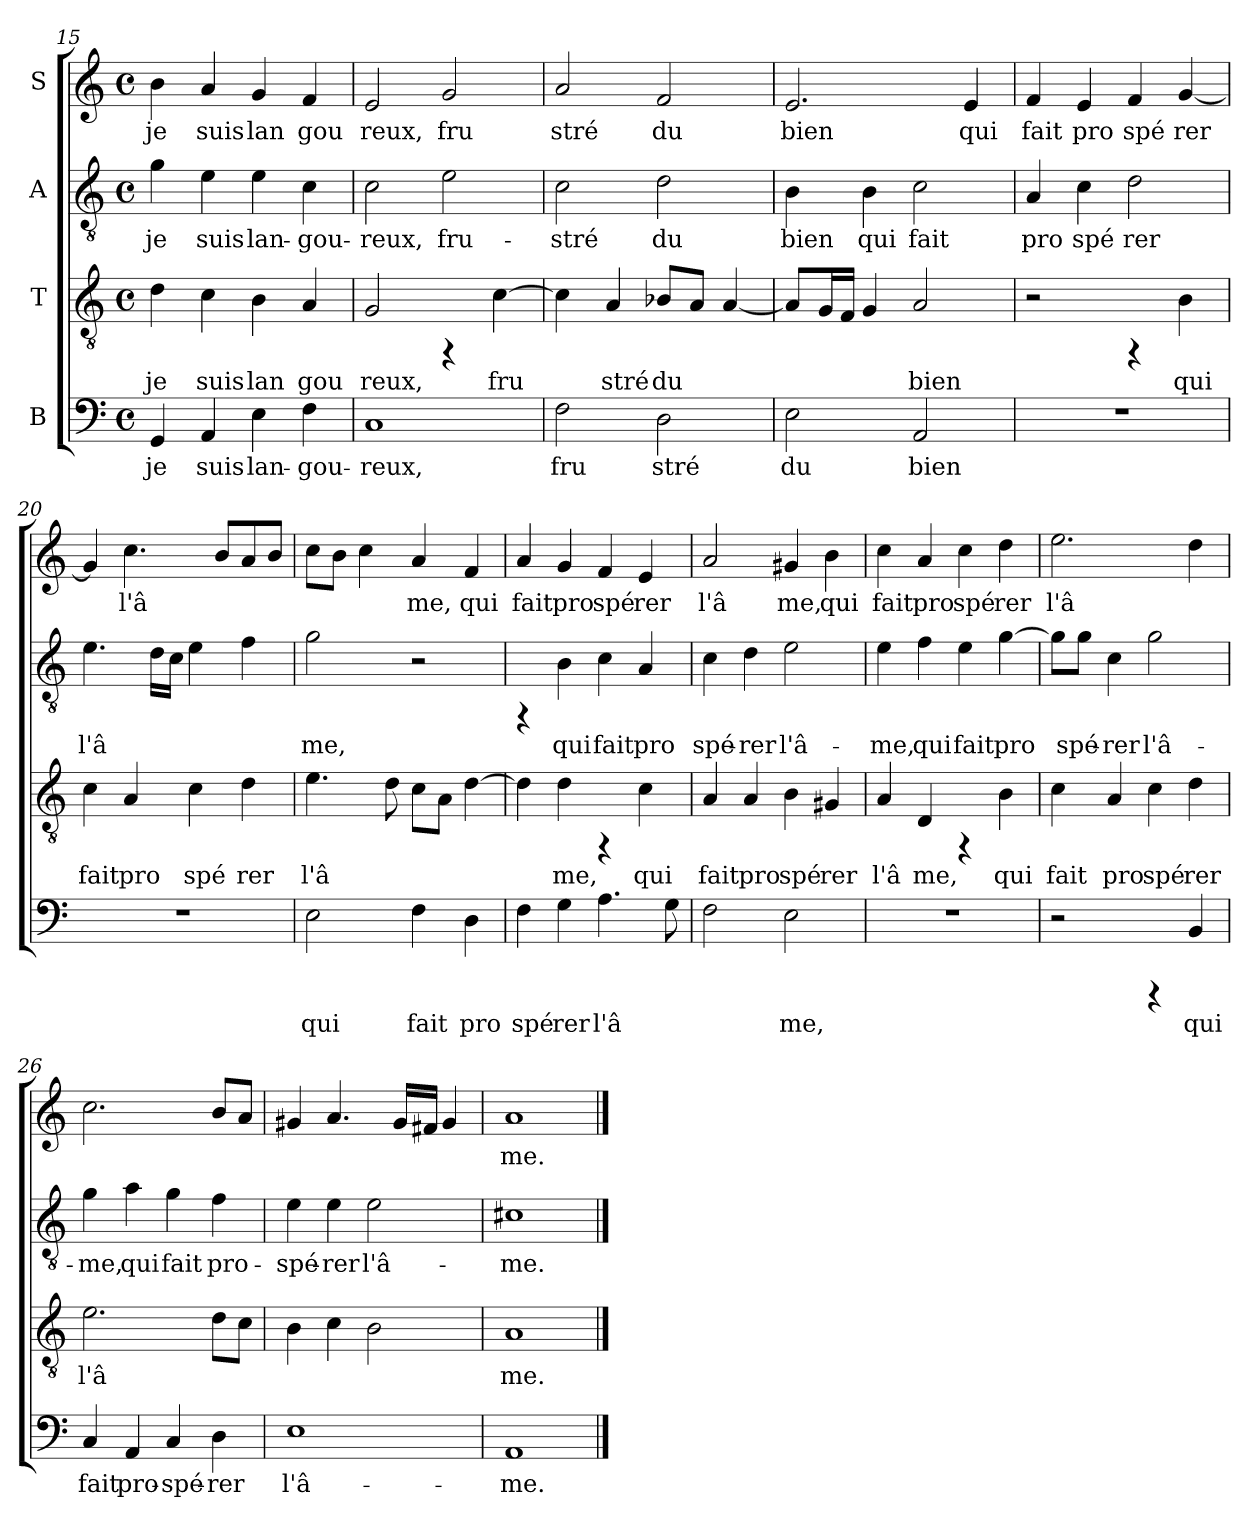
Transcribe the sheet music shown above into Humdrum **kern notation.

**kern	**text	**kern	**text	**kern	**text	**kern	**text
*part4	*part4	*part3	*part3	*part2	*part2	*part1	*part1
*staff4	*staff4	*staff3	*staff3	*staff2	*staff2	*staff1	*staff1
*I"B	*	*I"T	*	*I"A	*	*I"S	*
*clefF4	*	*clefGv2	*	*clefGv2	*	*clefG2	*
*k[]	*	*k[]	*	*k[]	*	*k[]	*
*C:	*	*C:	*	*C:	*	*C:	*
*M4/4	*	*M4/4	*	*M4/4	*	*M4/4	*
*met(c)	*	*met(c)	*	*met(c)	*	*met(c)	*
=15	=15	=15	=15	=15	=15	=15	=15
!	!LO:LY:b:cj	!	!LO:LY:b:cj	!	!LO:LY:b:cj	!	!LO:LY:b:cj
4GG/	je	4d\	je	4g\	je	4b\	je
!	!LO:LY:b:cj	!	!LO:LY:b:cj	!	!LO:LY:b:cj	!	!LO:LY:b:cj
4AA/	suis	4c\	suis	4e\	suis	4a/	suis
!	!LO:LY:b:cj	!	!LO:LY:b:cj	!	!LO:LY:b:cj	!	!LO:LY:b:cj
4E\	lan-	4B\	lan	4e\	lan-	4g/	lan
!	!LO:LY:b:cj	!	!LO:LY:b:cj	!	!LO:LY:b:cj	!	!LO:LY:b:cj
4F\	-gou-	4A/	gou	4c\	-gou-	4f/	gou
=16	=16	=16	=16	=16	=16	=16	=16
!	!LO:LY:b:cj	!	!LO:LY:b:cj	!	!LO:LY:b:cj	!	!LO:LY:b:cj
1C	-reux,	2G/	reux,	2c\	-reux,	2e/	reux,
!	!	!	!	!	!LO:LY:b:cj	!	!LO:LY:b:cj
.	.	4rFF	.	2e\	fru-	2g/	fru
!	!	!	!LO:LY:b:cj	!	!	!	!
.	.	[>4c\	fru	.	.	.	.
!!LO:PB:g=z
=17	=17	=17	=17	=17	=17	=17	=17
!	!LO:LY:b:cj	!	!LO:LY:b:cj	!	!LO:LY:b:cj	!	!LO:LY:b:cj
2F\	fru	4c\]	.	2c\	-stré	2a/	stré
!	!	!	!LO:LY:b:cj	!	!	!	!
.	.	4A/	stré	.	.	.	.
!	!LO:LY:b:cj	!	!LO:LY:b:cj	!	!LO:LY:b:cj	!	!LO:LY:b:cj
2D\	stré	8B-X/L	du	2d\	du	2f/	du
!	!	!	!LO:LY:b:cj	!	!	!	!
.	.	8A/J	.	.	.	.	.
!	!	!	!LO:LY:b:cj	!	!	!	!
.	.	[<4A/	.	.	.	.	.
=18	=18	=18	=18	=18	=18	=18	=18
!	!LO:LY:b:cj	!	!LO:LY:b:cj	!	!LO:LY:b:cj	!	!LO:LY:b:cj
2E\	du	8A/L]	.	4B\	bien	2.e/	bien
!	!	!	!LO:LY:b:cj	!	!	!	!
.	.	16G/	.	.	.	.	.
!	!	!	!LO:LY:b:cj	!	!	!	!
.	.	16F/J	.	.	.	.	.
!	!	!	!LO:LY:b:cj	!	!LO:LY:b:cj	!	!
.	.	4G/	.	4B\	qui	.	.
!	!LO:LY:b:cj	!	!LO:LY:b:cj	!	!LO:LY:b:cj	!	!
2AA/	bien	2A/	bien	2c\	fait	.	.
!	!	!	!	!	!	!	!LO:LY:b:cj
.	.	.	.	.	.	4e/	qui
=19	=19	=19	=19	=19	=19	=19	=19
!	!	!	!	!	!LO:LY:b:cj	!	!LO:LY:b:cj
1r	.	2r	.	4A/	pro	4f/	fait
!	!	!	!	!	!LO:LY:b:cj	!	!LO:LY:b:cj
.	.	.	.	4c\	spé	4e/	pro
!	!	!	!	!	!LO:LY:b:cj	!	!LO:LY:b:cj
.	.	4rFF	.	2d\	rer	4f/	spé
!	!	!	!LO:LY:b:cj	!	!	!	!LO:LY:b:cj
.	.	4B\	qui	.	.	[<4g/	rer
=20	=20	=20	=20	=20	=20	=20	=20
!	!	!	!LO:LY:b:cj	!	!LO:LY:b:cj	!	!LO:LY:b:cj
1r	.	4c\	fait	4.e\	l'â	4g/]	.
!	!	!	!LO:LY:b:cj	!	!	!	!LO:LY:b:cj
.	.	4A/	pro	.	.	4.cc\	l'â
!	!	!	!	!	!LO:LY:b:cj	!	!
.	.	.	.	16d\L	.	.	.
!	!	!	!	!	!LO:LY:b:cj	!	!
.	.	.	.	16c\J	.	.	.
!	!	!	!LO:LY:b:cj	!	!LO:LY:b:cj	!	!
.	.	4c\	spé	4e\	.	.	.
!	!	!	!	!	!	!	!LO:LY:b:cj
.	.	.	.	.	.	8b/L	.
!	!	!	!LO:LY:b:cj	!	!LO:LY:b:cj	!	!LO:LY:b:cj
.	.	4d\	rer	4f\	.	8a/	.
!	!	!	!	!	!	!	!LO:LY:b:cj
.	.	.	.	.	.	8b/J	.
=21	=21	=21	=21	=21	=21	=21	=21
!	!LO:LY:b:cj	!	!LO:LY:b:cj	!	!LO:LY:b:cj	!	!LO:LY:b:cj
2E\	qui	4.e\	l'â	2g\	me,	8cc\L	.
!	!	!	!	!	!	!	!LO:LY:b:cj
.	.	.	.	.	.	8b\J	.
!	!	!	!	!	!	!	!LO:LY:b:cj
.	.	.	.	.	.	4cc\	.
!	!	!	!LO:LY:b:cj	!	!	!	!
.	.	8d\	.	.	.	.	.
!	!LO:LY:b:cj	!	!LO:LY:b:cj	!	!	!	!LO:LY:b:cj
4F\	fait	8c\L	.	2r	.	4a/	me,
!	!	!	!LO:LY:b:cj	!	!	!	!
.	.	8A\J	.	.	.	.	.
!	!LO:LY:b:cj	!	!LO:LY:b:cj	!	!	!	!LO:LY:b:cj
4D\	pro	[>4d\	.	.	.	4f/	qui
=22	=22	=22	=22	=22	=22	=22	=22
!	!LO:LY:b:cj	!	!LO:LY:b:cj	!	!	!	!LO:LY:b:cj
4F\	spé	4d\]	.	4rFF	.	4a/	fait
!	!LO:LY:b:cj	!	!LO:LY:b:cj	!	!LO:LY:b:cj	!	!LO:LY:b:cj
4G\	rer	4d\	me,	4B\	qui	4g/	pro
!	!LO:LY:b:cj	!	!	!	!LO:LY:b:cj	!	!LO:LY:b:cj
4.A\	l'â	4rFF	.	4c\	fait	4f/	spé
!	!	!	!LO:LY:b:cj	!	!LO:LY:b:cj	!	!LO:LY:b:cj
.	.	4c\	qui	4A/	pro	4e/	rer
!	!LO:LY:b:cj	!	!	!	!	!	!
8G\	.	.	.	.	.	.	.
!!LO:LB:g=z
=23	=23	=23	=23	=23	=23	=23	=23
!	!LO:LY:b:cj	!	!LO:LY:b:cj	!	!LO:LY:b:cj	!	!LO:LY:b:cj
2F\	.	4A/	fait	4c\	spé-	2a/	l'â
!	!	!	!LO:LY:b:cj	!	!LO:LY:b:cj	!	!
.	.	4A/	pro	4d\	-rer	.	.
!	!LO:LY:b:cj	!	!LO:LY:b:cj	!	!LO:LY:b:cj	!	!LO:LY:b:cj
2E\	me,	4B\	spé	2e\	l'â-	4g#X/	me,
!	!	!	!LO:LY:b:cj	!	!	!	!LO:LY:b:cj
.	.	4G#X/	rer	.	.	4b\	qui
=24	=24	=24	=24	=24	=24	=24	=24
!	!	!	!LO:LY:b:cj	!	!LO:LY:b:cj	!	!LO:LY:b:cj
1r	.	4A/	l'â	4e\	-me,	4cc\	fait
!	!	!	!LO:LY:b:cj	!	!LO:LY:b:cj	!	!LO:LY:b:cj
.	.	4D/	me,	4f\	qui	4a/	pro
!	!	!	!	!	!LO:LY:b:cj	!	!LO:LY:b:cj
.	.	4rFF	.	4e\	fait	4cc\	spé
!	!	!	!LO:LY:b:cj	!	!LO:LY:b:cj	!	!LO:LY:b:cj
.	.	4B\	qui	[>4g\	pro-	4dd\	rer
=25	=25	=25	=25	=25	=25	=25	=25
!	!	!	!LO:LY:b:cj	!	!LO:LY:b:cj	!	!LO:LY:b:cj
2r	.	4c\	fait	8g\L]	--	2.ee\	l'â
!	!	!	!	!	!LO:LY:b:cj	!	!
.	.	.	.	8g\J	-spé-	.	.
!	!	!	!LO:LY:b:cj	!	!LO:LY:b:cj	!	!
.	.	4A/	pro	4c\	-rer	.	.
!	!	!	!LO:LY:b:cj	!	!LO:LY:b:cj	!	!
4rCCC	.	4c\	spé	2g\	l'â-	.	.
!	!LO:LY:b:cj	!	!LO:LY:b:cj	!	!	!	!LO:LY:b:cj
4BB/	qui	4d\	rer	.	.	4dd\	.
=26	=26	=26	=26	=26	=26	=26	=26
!	!LO:LY:b:cj	!	!LO:LY:b:cj	!	!LO:LY:b:cj	!	!LO:LY:b:cj
4C/	fait	2.e\	l'â	4g\	-me,	2.cc\	.
!	!LO:LY:b:cj	!	!	!	!LO:LY:b:cj	!	!
4AA/	pro-	.	.	4a\	qui	.	.
!	!LO:LY:b:cj	!	!	!	!LO:LY:b:cj	!	!
4C/	-spé-	.	.	4g\	fait	.	.
!	!LO:LY:b:cj	!	!LO:LY:b:cj	!	!LO:LY:b:cj	!	!LO:LY:b:cj
4D\	-rer	8d\L	.	4f\	pro-	8b/L	.
!	!	!	!LO:LY:b:cj	!	!	!	!LO:LY:b:cj
.	.	8c\J	.	.	.	8a/J	.
=27	=27	=27	=27	=27	=27	=27	=27
!	!LO:LY:b:cj	!	!LO:LY:b:cj	!	!LO:LY:b:cj	!	!LO:LY:b:cj
1E	l'â-	4B\	.	4e\	-spé-	4g#X/	.
!	!	!	!LO:LY:b:cj	!	!LO:LY:b:cj	!	!LO:LY:b:cj
.	.	4c\	.	4e\	-rer	4.a/	.
!	!	!	!LO:LY:b:cj	!	!LO:LY:b:cj	!	!
.	.	2B\	.	2e\	l'â-	.	.
!	!	!	!	!	!	!	!LO:LY:b:cj
.	.	.	.	.	.	16g#/L	.
!	!	!	!	!	!	!	!LO:LY:b:cj
.	.	.	.	.	.	16f#/J	.
!	!	!	!	!	!	!	!LO:LY:b:cj
.	.	.	.	.	.	4g#/	.
=28	=28	=28	=28	=28	=28	=28	=28
!	!LO:LY:b:cj	!	!LO:LY:b:cj	!	!LO:LY:b:cj	!	!LO:LY:b:cj
1AA	-me.	1A	me.	1c#X	-me.	1a	me.
==	==	==	==	==	==	==	==
*-	*-	*-	*-	*-	*-	*-	*-
